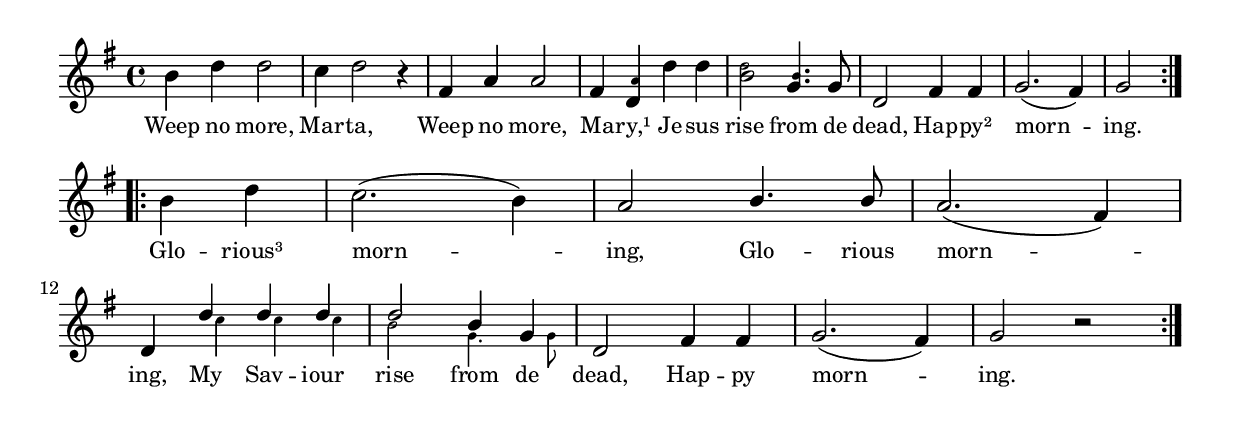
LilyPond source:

% 013.ly - Score sheet for "Happy Morning."
% Copyright (C) 2007  Marcus Brinkmann <marcus@gnu.org>
%
% This score sheet is free software; you can redistribute it and/or
% modify it under the terms of the Creative Commons Legal Code
% Attribution-ShareALike as published by Creative Commons; either
% version 2.0 of the License, or (at your option) any later version.
%
% This score sheet is distributed in the hope that it will be useful,
% but WITHOUT ANY WARRANTY; without even the implied warranty of
% MERCHANTABILITY or FITNESS FOR A PARTICULAR PURPOSE.  See the
% Creative Commons Legal Code Attribution-ShareALike for more details.
%
% You should have received a copy of the Creative Commons Legal Code
% Attribution-ShareALike along with this score sheet; if not, write to
% Creative Commons, 543 Howard Street, 5th Floor,
% San Francisco, CA 94105-3013  United States

\version "2.10.0"

%\header
%{
%  title = "Happy Morning."
%  composer = "trad."
%}

melody =
<<
  \context Voice
  {
    \set Staff.midiInstrument = "acoustic grand"
    \override Staff.VerticalAxisGroup #'minimum-Y-extent = #'(0 . 0)
	
    \autoBeamOff
    
    \time 4/4
    \clef violin
    \key g \major
    
    \repeat volta 2
    {
      b'4 d'' d''2 | c''4 d''2 r4 | fis'4 a' a'2 | fis'4
      <d' \tweak #'font-size #-4 a'>
      d'' d'' | 
      <b' \tweak #'font-size #-4 d''>2
      <g' \tweak #'font-size #-4 b'>4.
      g'8 |
      d'2 fis'4 fis' | g'2.( fis'4) | g'2
    }
    \break
    \repeat volta 2
    {
      b'4 d'' | c''2.( b'4) |
      \override Stem #'neutral-direction = #1
      a'2 b'4. b'8 | a'2.( fis'4) |
      \break
      \stemUp d'4
      << d''4 << \\ { s16 \stemDown \set fontSize = #'-4 c''4*3/4 } >> >>
      << d''4 << \\ { s16 \stemDown \set fontSize = #'-4 c''4*3/4 } >> >>
      << d''4 << \\ { s16 \stemDown \set fontSize = #'-4 c''4*3/4 } >> >>
      << d''2 << \\ \stemDown \set fontSize = #'-4 b'2 >> >>
      << { b'4 g' }
	 << \\ { \set fontSize = #'-4 g'4. g'8 } >> >> |
      \stemNeutral d'2 fis'4 fis' | g'2.( fis'4) | g'2 r2
    }
  }
  \lyricsto "" \new Lyrics
  {
    \override LyricText #'font-size = #0
    \override StanzaNumber #'font-size = #-1

    Weep no more, Mar -- ta,
    Weep no more, Ma -- ry,¹
    Je -- sus rise from de dead,
    Hap -- py² morn -- ing.
    
    Glo -- rious³ morn -- ing,
    Glo -- rious morn -- ing,
    %% EDITED: Sa -- viour changed into Sav -- iour.
    My Sav -- iour rise from de dead,
    Hap -- py morn -- ing.
  }
>>


\score
{
  \new Staff { \melody }

  \layout { indent = 0.0 }
}

\score
{
  \new Staff { \unfoldRepeats \melody }

  
  \midi {
    \context {
      \Score
      tempoWholesPerMinute = #(ly:make-moment 82 4)
      }
    }


}
